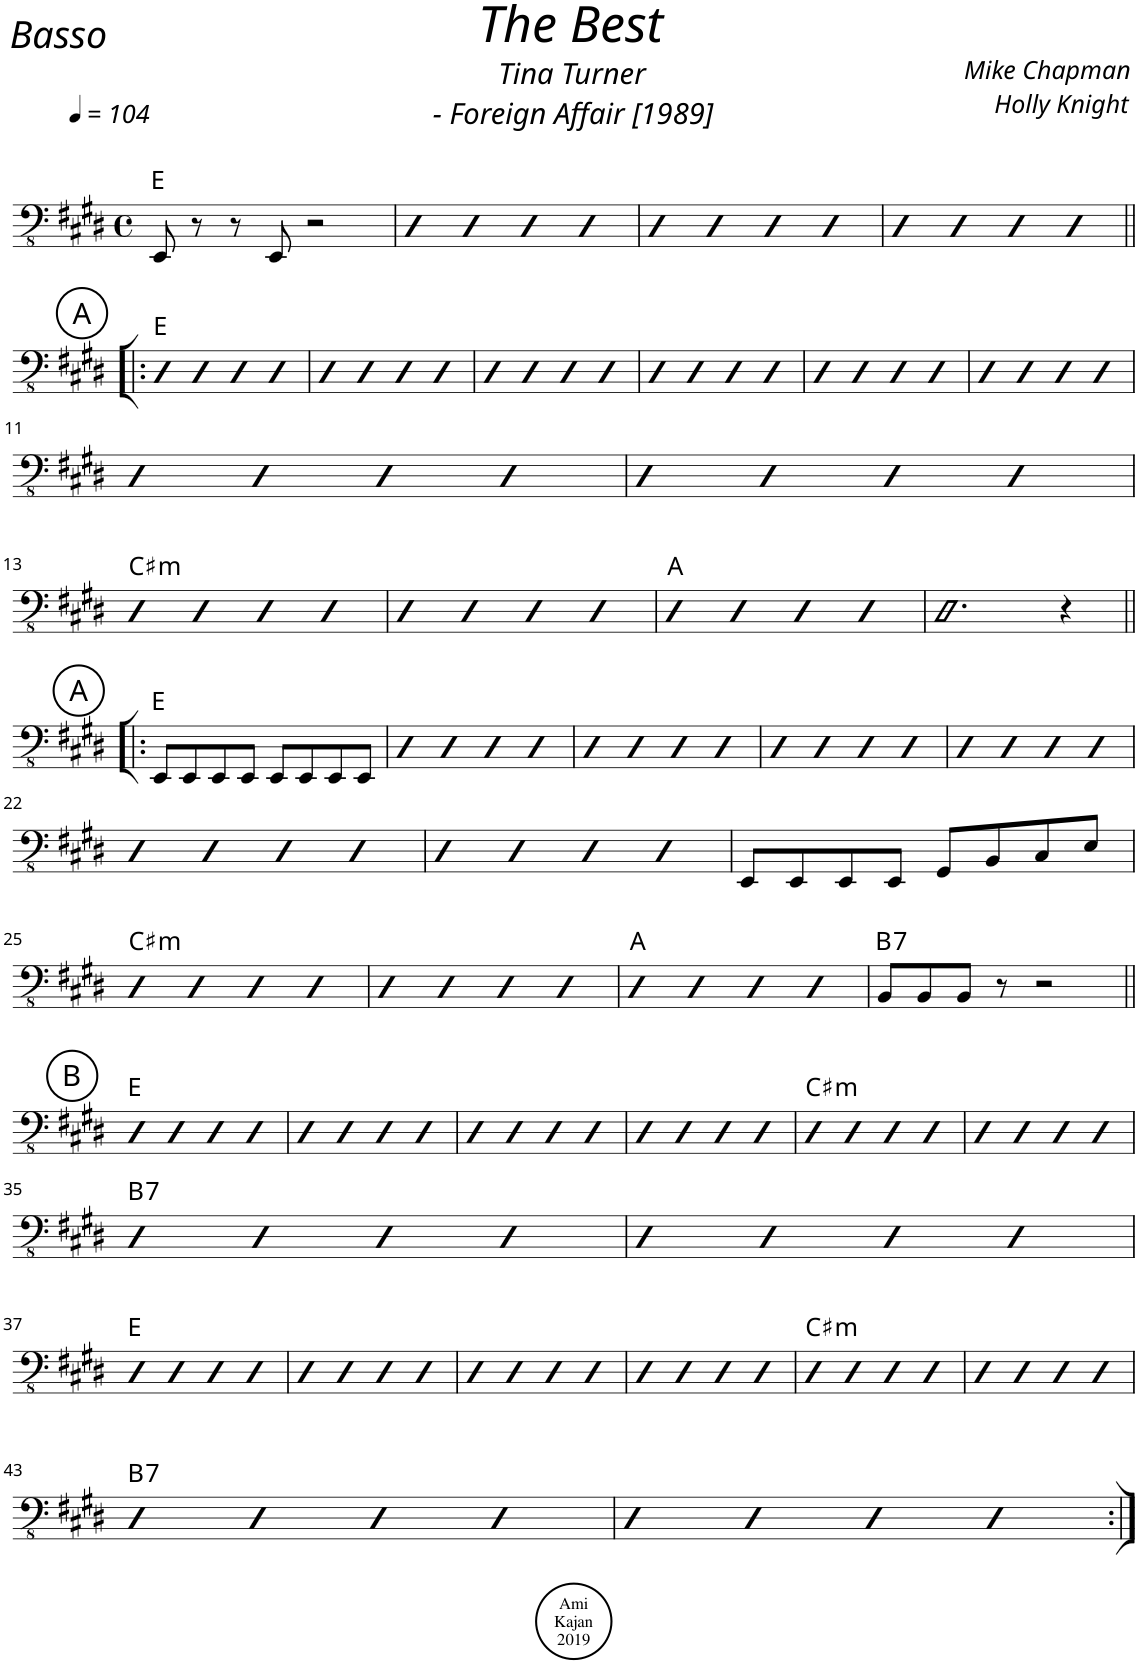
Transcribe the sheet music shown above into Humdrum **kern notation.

**kern	**harte
*part1	*part1
*staff1	*
*I"Piano	*
*I'Pno.	*
*clefFv4	*
*k[f#c#g#d#]	*
*M4/4	*
*met(c)	*
*MM104	*
=1	=1
8EEE/	E:maj
8r	.
8r	.
8EEE/	.
2r	.
=2	=2
4CC#	.
4CC#	.
4CC#	.
4CC#	.
=3	=3
4CC#	.
4CC#	.
4CC#	.
4CC#	.
=4	=4
4CC#	.
4CC#	.
4CC#	.
4CC#	.
!!LO:LB:g=z
!!LO:REH:place=s1:a:cj:enc=circle:fs=14:t=A
=5!|:	=5!|:
4CC#	E:maj
4CC#	.
4CC#	.
4CC#	.
=6	=6
4CC#	.
4CC#	.
4CC#	.
4CC#	.
=7	=7
4CC#	.
4CC#	.
4CC#	.
4CC#	.
=8	=8
4CC#	.
4CC#	.
4CC#	.
4CC#	.
=9	=9
4CC#	.
4CC#	.
4CC#	.
4CC#	.
=10	=10
4CC#	.
4CC#	.
4CC#	.
4CC#	.
!!LO:LB:g=z
=11	=11
4CC#	.
4CC#	.
4CC#	.
4CC#	.
=12	=12
4CC#	.
4CC#	.
4CC#	.
4CC#	.
!!LO:LB:g=z
=13	=13
!	!LO:H:kt=m
4CC#	C#:min
4CC#	.
4CC#	.
4CC#	.
=14	=14
4CC#	.
4CC#	.
4CC#	.
4CC#	.
=15	=15
4CC#	A:maj
4CC#	.
4CC#	.
4CC#	.
=16	=16
2.CC#	.
4r	.
!!LO:LB:g=z
!!LO:REH:place=s1:a:cj:enc=circle:fs=14:t=A
=17!|:	=17!|:
8EEE/L	E:maj
8EEE/	.
8EEE/	.
8EEE/J	.
8EEE/L	.
8EEE/	.
8EEE/	.
8EEE/J	.
=18	=18
4CC#	.
4CC#	.
4CC#	.
4CC#	.
=19	=19
4CC#	.
4CC#	.
4CC#	.
4CC#	.
=20	=20
4CC#	.
4CC#	.
4CC#	.
4CC#	.
=21	=21
4CC#	.
4CC#	.
4CC#	.
4CC#	.
!!LO:LB:g=z
=22	=22
4CC#	.
4CC#	.
4CC#	.
4CC#	.
=23	=23
4CC#	.
4CC#	.
4CC#	.
4CC#	.
=24	=24
8EEE/L	.
8EEE/	.
8EEE/	.
8EEE/J	.
8GGG#/L	.
8BBB/	.
8CC#/	.
8EE/J	.
!!LO:LB:g=z
=25	=25
!	!LO:H:kt=m
4CC#	C#:min
4CC#	.
4CC#	.
4CC#	.
=26	=26
4CC#	.
4CC#	.
4CC#	.
4CC#	.
=27	=27
4CC#	A:maj
4CC#	.
4CC#	.
4CC#	.
=28	=28
!	!LO:H:kt=7
8BBB/L	B:7
8BBB/	.
8BBB/J	.
8r	.
2r	.
!!LO:LB:g=z
!!LO:REH:place=s1:a:cj:enc=circle:fs=14:t=B
=29||	=29||
4CC#	E:maj
4CC#	.
4CC#	.
4CC#	.
=30	=30
4CC#	.
4CC#	.
4CC#	.
4CC#	.
=31	=31
4CC#	.
4CC#	.
4CC#	.
4CC#	.
=32	=32
4CC#	.
4CC#	.
4CC#	.
4CC#	.
=33	=33
!	!LO:H:kt=m
4CC#	C#:min
4CC#	.
4CC#	.
4CC#	.
=34	=34
4CC#	.
4CC#	.
4CC#	.
4CC#	.
!!LO:LB:g=z
=35	=35
!	!LO:H:kt=7
4CC#	B:7
4CC#	.
4CC#	.
4CC#	.
=36	=36
4CC#	.
4CC#	.
4CC#	.
4CC#	.
!!LO:LB:g=z
=37	=37
4CC#	E:maj
4CC#	.
4CC#	.
4CC#	.
=38	=38
4CC#	.
4CC#	.
4CC#	.
4CC#	.
=39	=39
4CC#	.
4CC#	.
4CC#	.
4CC#	.
=40	=40
4CC#	.
4CC#	.
4CC#	.
4CC#	.
=41	=41
!	!LO:H:kt=m
4CC#	C#:min
4CC#	.
4CC#	.
4CC#	.
=42	=42
4CC#	.
4CC#	.
4CC#	.
4CC#	.
!!LO:LB:g=z
=43	=43
!	!LO:H:kt=7
4CC#	B:7
4CC#	.
4CC#	.
4CC#	.
=44	=44
4CC#	.
4CC#	.
4CC#	.
4CC#	.
=:|!	=:|!
*-	*-
